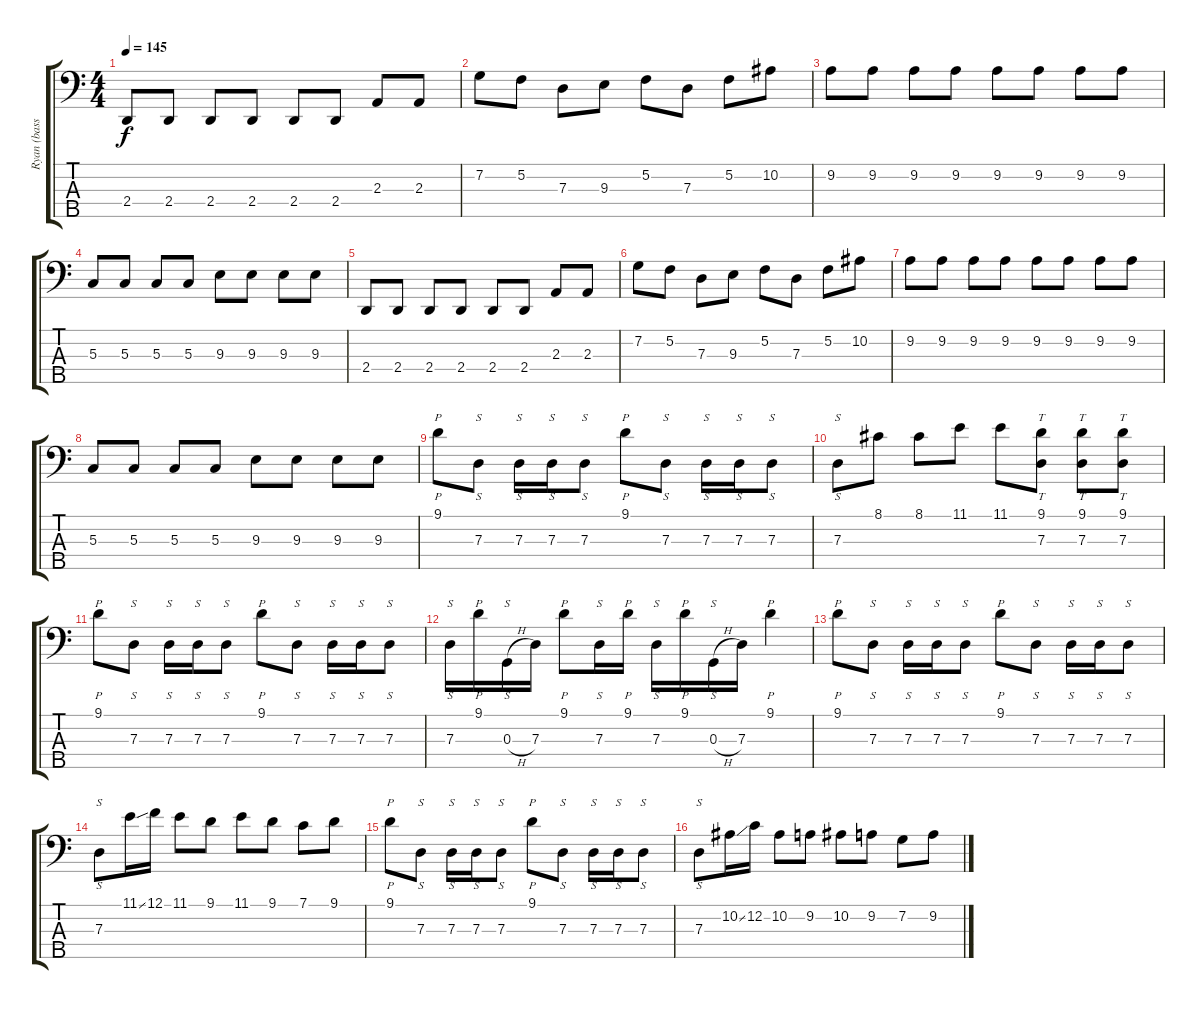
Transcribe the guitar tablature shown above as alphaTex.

\track ("Ryan (bass)" "Ryan (bass") {instrument electricbassfinger}
\staff {score tabs}
\tuning (F2 C2 G1 C1 G0) {hide}
\ts (4 4)
\tempo 145
\clef f4
\ks c
2.4.8{dy f} 2.4.8 2.4.8 2.4.8 2.4.8 2.4.8 2.3.8 2.3.8 |
7.2.8 5.2.8 7.3.8 9.3.8 5.2.8 7.3.8 5.2.8 10.2.8 |
9.2.8 9.2.8 9.2.8 9.2.8 9.2.8 9.2.8 9.2.8 9.2.8 |
5.3.8 5.3.8 5.3.8 5.3.8 9.3.8 9.3.8 9.3.8 9.3.8 |
2.4.8 2.4.8 2.4.8 2.4.8 2.4.8 2.4.8 2.3.8 2.3.8 |
7.2.8 5.2.8 7.3.8 9.3.8 5.2.8 7.3.8 5.2.8 10.2.8 |
9.2.8 9.2.8 9.2.8 9.2.8 9.2.8 9.2.8 9.2.8 9.2.8 |
5.3.8 5.3.8 5.3.8 5.3.8 9.3.8 9.3.8 9.3.8 9.3.8 |
9.1.8{p} 7.3.8{s} 7.3.16{s} 7.3.16{s} 7.3.8{s} 9.1.8{p} 7.3.8{s} 7.3.16{s} 7.3.16{s} 7.3.8{s} |
7.3.8{s} 8.1.8 8.1.8 11.1.8 11.1.8 (9.1 7.3).8{tt} (9.1 7.3).8{tt} (9.1 7.3).8{tt} |
9.1.8{p} 7.3.8{s} 7.3.16{s} 7.3.16{s} 7.3.8{s} 9.1.8{p} 7.3.8{s} 7.3.16{s} 7.3.16{s} 7.3.8{s} |
7.3.16{s} 9.1.16{p} 0.3{h}.16{s} 7.3.16 9.1.8{p} 7.3.16{s} 9.1.16{p} 7.3.16{s} 9.1.16{p} 0.3{h}.16{s} 7.3.16 9.1.4{p} |
9.1.8{p} 7.3.8{s} 7.3.16{s} 7.3.16{s} 7.3.8{s} 9.1.8{p} 7.3.8{s} 7.3.16{s} 7.3.16{s} 7.3.8{s} |
7.3.8{s} 11.1{ss}.16 12.1.16 11.1.8 9.1.8 11.1.8 9.1.8 7.1.8 9.1.8 |
9.1.8{p} 7.3.8{s} 7.3.16{s} 7.3.16{s} 7.3.8{s} 9.1.8{p} 7.3.8{s} 7.3.16{s} 7.3.16{s} 7.3.8{s} |
7.3.8{s} 10.2{ss}.16 12.2.16 10.2.8 9.2.8 10.2.8 9.2.8 7.2.8 9.2.8
